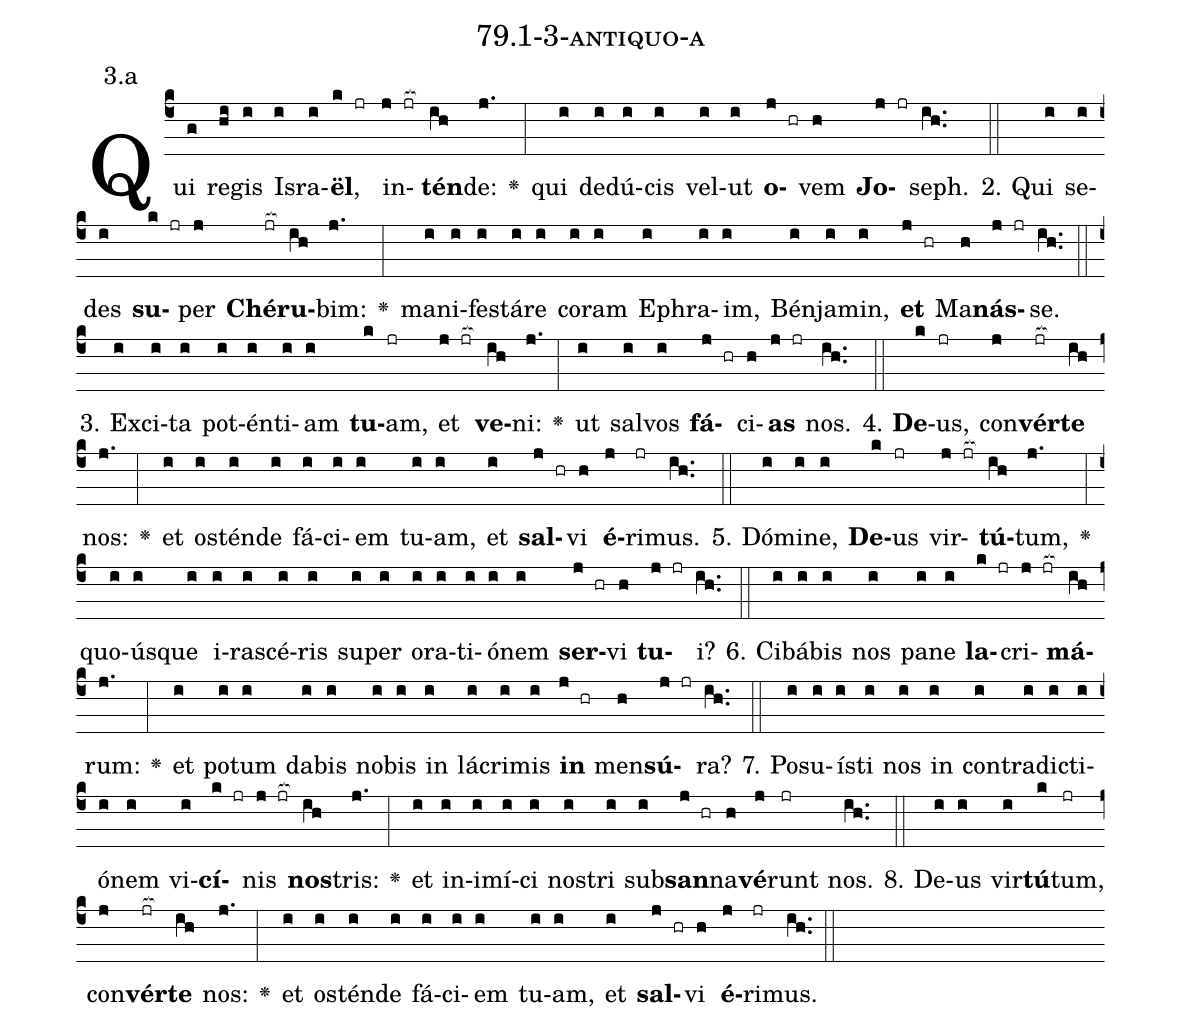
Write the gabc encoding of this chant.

name: 79.1-3-antiquo-a;
annotation: 3.a;
%%
(c4)Qui(g) re(hi)gis(i) Is(i)ra(i)<b>ël</b>,(k jr) in(j jr[ocb:1{])<b>tén</b>(ih[ocb:0}])de:(j.) <v>\greheightstar</v>(:) qui(i) de(i)dú(i)cis(i) vel(i)ut(i) <b>o</b>(j hr)vem(h) <b>Jo</b>(j jr)seph.(ih..) (::)
2. Qui(i) se(i)des(i) <b>su</b>(k jr)per(j) <b>Ché</b>(jr[ocb:1{])<b>ru</b>(ih[ocb:0}])bim:(j.) <v>\greheightstar</v>(:) ma(i)ni(i)fes(i)tá(i)re(i) co(i)ram(i) E(i)phra(i)im,(i) Bén(i)ja(i)min,(i) <b>et</b>(j hr) Ma(h)<b>nás</b>(j jr)se.(ih..) (::)
3. Ex(i)ci(i)ta(i) pot(i)én(i)ti(i)am(i) <b>tu</b>(k)am,(jr) et(j jr[ocb:1{]) <b>ve</b>(ih[ocb:0}])ni:(j.) <v>\greheightstar</v>(:) ut(i) sal(i)vos(i) <b>fá</b>(j hr)ci(h)<b>as</b>(j jr) nos.(ih..) (::)
4. <b>De</b>(k)us,(jr) con(j)<b>vér</b>(jr[ocb:1{])<b>te</b>(ih[ocb:0}]) nos:(j.) <v>\greheightstar</v>(:) et(i) os(i)tén(i)de(i) fá(i)ci(i)em(i) tu(i)am,(i) et(i) <b>sal</b>(j hr)vi(h) <b>é</b>(j)ri(jr)mus.(ih..) (::)
5. Dó(i)mi(i)ne,(i) <b>De</b>(k)us(jr) vir(j jr[ocb:1{])<b>tú</b>(ih[ocb:0}])tum,(j.) <v>\greheightstar</v>(:) quo(i)ús(i)que(i) i(i)ra(i)scé(i)ris(i) su(i)per(i) o(i)ra(i)ti(i)ó(i)nem(i) <b>ser</b>(j hr)vi(h) <b>tu</b>(j jr)i?(ih..) (::)
6. Ci(i)bá(i)bis(i) nos(i) pa(i)ne(i) <b>la</b>(k jr)cri(j jr[ocb:1{])<b>má</b>(ih[ocb:0}])rum:(j.) <v>\greheightstar</v>(:) et(i) po(i)tum(i) da(i)bis(i) no(i)bis(i) in(i) lá(i)cri(i)mis(i) <b>in</b>(j hr) men(h)<b>sú</b>(j jr)ra?(ih..) (::)
7. Po(i)su(i)ís(i)ti(i) nos(i) in(i) con(i)tra(i)dic(i)ti(i)ó(i)nem(i) vi(i)<b>cí</b>(k jr)nis(j jr[ocb:1{]) <b>nos</b>(ih[ocb:0}])tris:(j.) <v>\greheightstar</v>(:) et(i) in(i)i(i)mí(i)ci(i) nos(i)tri(i) sub(i)<b>san</b>(j hr)na(h)<b>vé</b>(j)runt(jr) nos.(ih..) (::)
8. De(i)us(i) vir(i)<b>tú</b>(k)tum,(jr) con(j)<b>vér</b>(jr[ocb:1{])<b>te</b>(ih[ocb:0}]) nos:(j.) <v>\greheightstar</v>(:) et(i) os(i)tén(i)de(i) fá(i)ci(i)em(i) tu(i)am,(i) et(i) <b>sal</b>(j hr)vi(h) <b>é</b>(j)ri(jr)mus.(ih..) (::)
